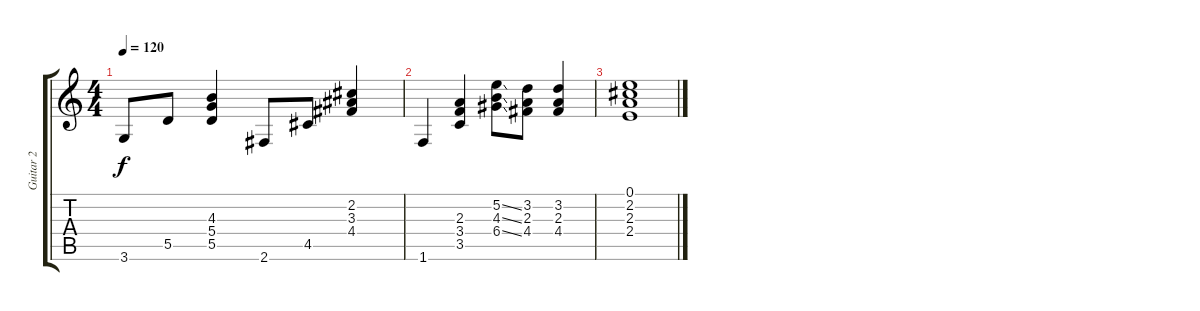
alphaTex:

\track ("Guitar 2" "Guitar 2") {instrument distortionguitar}
\staff {score tabs}
\tuning (E4 B3 G3 D3 A2 E2) {hide}
\ts (4 4)
\tempo 120
\clef g2
\ks c
3.6.8{dy f} 5.5.8 (4.3 5.4 5.5).4 2.6.8 4.5.8 (2.2 3.3 4.4).4 |
1.6.4 (2.3 3.4 3.5).4 (5.2{ss} 4.3{ss} 6.4{ss}).8 (3.2 2.3 4.4).8 (3.2 2.3 4.4).4 |
(0.1 2.2 2.3 2.4).1
